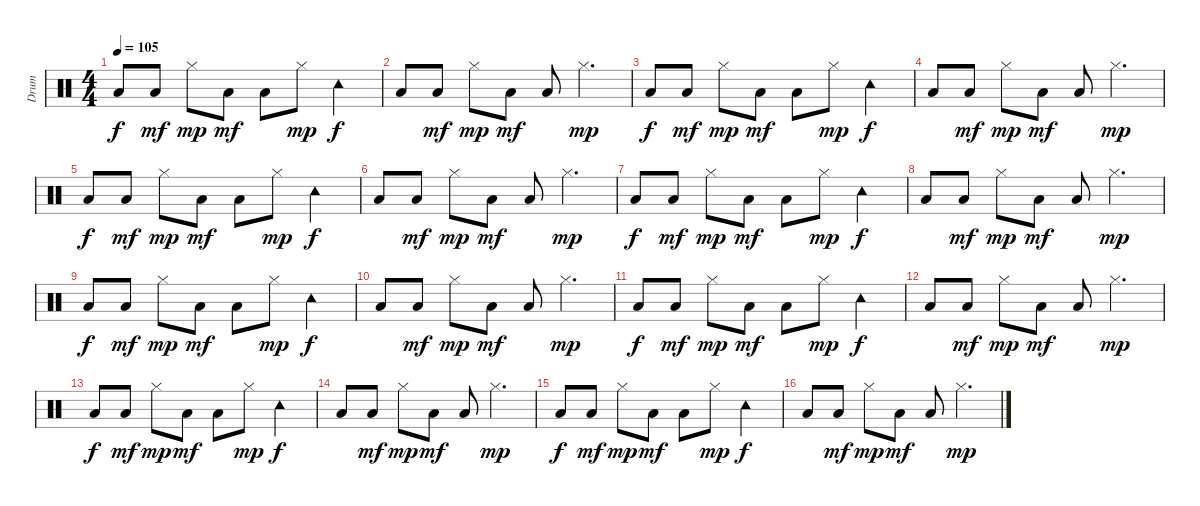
\track ("Drum" "Drum") {instrument percussion}
\staff {score}
\articulation defaults
\ts (4 4)
\tempo 105
\clef neutral
\ks c "Low Floor Tom (hit)".8{dy f} "Low Floor Tom (hit)".8{dy mf} "Hi-Hat (closed)".8{dy mp} "Low Floor Tom (hit)".8{dy mf} "Low Floor Tom (hit)".8 "Hi-Hat (closed)".8{dy mp} "Tambourine (hit)".4{dy f}
|
"Low Floor Tom (hit)".8 "Low Floor Tom (hit)".8{dy mf} "Hi-Hat (closed)".8{dy mp} "Low Floor Tom (hit)".8{dy mf} "Low Floor Tom (hit)".8 "Hi-Hat (closed)".4{d dy mp} |
"Low Floor Tom (hit)".8{dy f} "Low Floor Tom (hit)".8{dy mf} "Hi-Hat (closed)".8{dy mp} "Low Floor Tom (hit)".8{dy mf} "Low Floor Tom (hit)".8 "Hi-Hat (closed)".8{dy mp} "Tambourine (hit)".4{dy f} |
"Low Floor Tom (hit)".8 "Low Floor Tom (hit)".8{dy mf} "Hi-Hat (closed)".8{dy mp} "Low Floor Tom (hit)".8{dy mf} "Low Floor Tom (hit)".8 "Hi-Hat (closed)".4{d dy mp} |
"Low Floor Tom (hit)".8{dy f} "Low Floor Tom (hit)".8{dy mf} "Hi-Hat (closed)".8{dy mp} "Low Floor Tom (hit)".8{dy mf} "Low Floor Tom (hit)".8 "Hi-Hat (closed)".8{dy mp} "Tambourine (hit)".4{dy f} |
"Low Floor Tom (hit)".8 "Low Floor Tom (hit)".8{dy mf} "Hi-Hat (closed)".8{dy mp} "Low Floor Tom (hit)".8{dy mf} "Low Floor Tom (hit)".8 "Hi-Hat (closed)".4{d dy mp} |
"Low Floor Tom (hit)".8{dy f} "Low Floor Tom (hit)".8{dy mf} "Hi-Hat (closed)".8{dy mp} "Low Floor Tom (hit)".8{dy mf} "Low Floor Tom (hit)".8 "Hi-Hat (closed)".8{dy mp} "Tambourine (hit)".4{dy f} |
"Low Floor Tom (hit)".8 "Low Floor Tom (hit)".8{dy mf} "Hi-Hat (closed)".8{dy mp} "Low Floor Tom (hit)".8{dy mf} "Low Floor Tom (hit)".8 "Hi-Hat (closed)".4{d dy mp} |
"Low Floor Tom (hit)".8{dy f} "Low Floor Tom (hit)".8{dy mf} "Hi-Hat (closed)".8{dy mp} "Low Floor Tom (hit)".8{dy mf} "Low Floor Tom (hit)".8 "Hi-Hat (closed)".8{dy mp} "Tambourine (hit)".4{dy f} |
"Low Floor Tom (hit)".8 "Low Floor Tom (hit)".8{dy mf} "Hi-Hat (closed)".8{dy mp} "Low Floor Tom (hit)".8{dy mf} "Low Floor Tom (hit)".8 "Hi-Hat (closed)".4{d dy mp} |
"Low Floor Tom (hit)".8{dy f} "Low Floor Tom (hit)".8{dy mf} "Hi-Hat (closed)".8{dy mp} "Low Floor Tom (hit)".8{dy mf} "Low Floor Tom (hit)".8 "Hi-Hat (closed)".8{dy mp} "Tambourine (hit)".4{dy f} |
"Low Floor Tom (hit)".8 "Low Floor Tom (hit)".8{dy mf} "Hi-Hat (closed)".8{dy mp} "Low Floor Tom (hit)".8{dy mf} "Low Floor Tom (hit)".8 "Hi-Hat (closed)".4{d dy mp} |
"Low Floor Tom (hit)".8{dy f} "Low Floor Tom (hit)".8{dy mf} "Hi-Hat (closed)".8{dy mp} "Low Floor Tom (hit)".8{dy mf} "Low Floor Tom (hit)".8 "Hi-Hat (closed)".8{dy mp} "Tambourine (hit)".4{dy f} |
"Low Floor Tom (hit)".8 "Low Floor Tom (hit)".8{dy mf} "Hi-Hat (closed)".8{dy mp} "Low Floor Tom (hit)".8{dy mf} "Low Floor Tom (hit)".8 "Hi-Hat (closed)".4{d dy mp} |
"Low Floor Tom (hit)".8{dy f} "Low Floor Tom (hit)".8{dy mf} "Hi-Hat (closed)".8{dy mp} "Low Floor Tom (hit)".8{dy mf} "Low Floor Tom (hit)".8 "Hi-Hat (closed)".8{dy mp} "Tambourine (hit)".4{dy f} |
"Low Floor Tom (hit)".8 "Low Floor Tom (hit)".8{dy mf} "Hi-Hat (closed)".8{dy mp} "Low Floor Tom (hit)".8{dy mf} "Low Floor Tom (hit)".8 "Hi-Hat (closed)".4{d dy mp}
